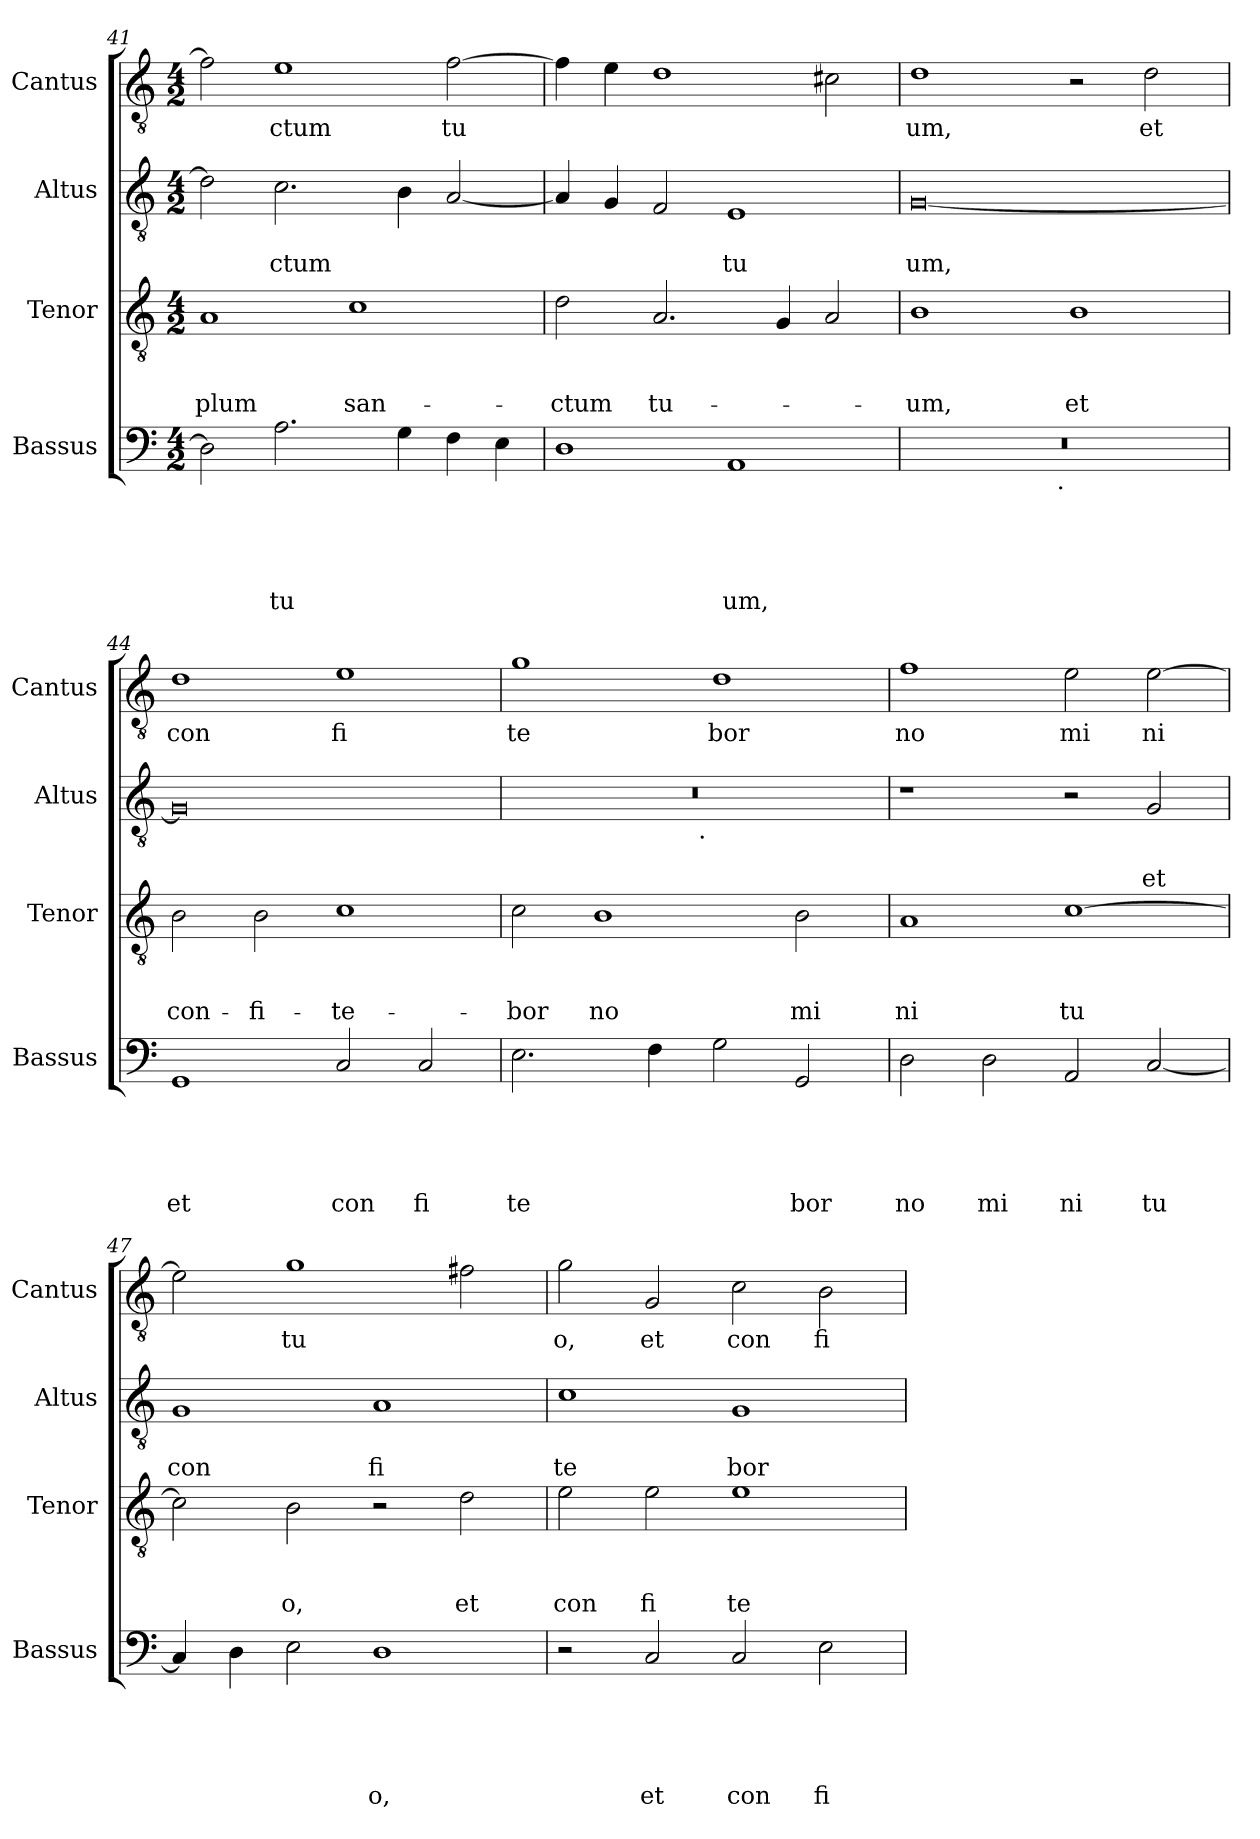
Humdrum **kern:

**kern	**text	**text	**text	**text	**text	**kern	**text	**text	**text	**kern	**text	**text	**kern	**text
*part4	*part4	*part4	*part4	*part4	*part4	*part3	*part3	*part3	*part3	*part2	*part2	*part2	*part1	*part1
*staff4	*staff4	*staff4	*staff4	*staff4	*staff4	*staff3	*staff3	*staff3	*staff3	*staff2	*staff2	*staff2	*staff1	*staff1
*I"Bassus	*	*	*	*	*	*I"Tenor	*	*	*	*I"Altus	*	*	*I"Cantus	*
*I'Bassus	*	*	*	*	*	*I'Tenor	*	*	*	*I'Altus	*	*	*I'Cantus	*
*clefF4	*	*	*	*	*	*clefGv2	*	*	*	*clefGv2	*	*	*clefGv2	*
*k[]	*	*	*	*	*	*k[]	*	*	*	*k[]	*	*	*k[]	*
*C:	*	*	*	*	*	*C:	*	*	*	*C:	*	*	*C:	*
*M4/2	*	*	*	*	*	*M4/2	*	*	*	*M4/2	*	*	*M4/2	*
=41	=41	=41	=41	=41	=41	=41	=41	=41	=41	=41	=41	=41	=41	=41
!	!	!	!	!	!	!	!	!	!LO:LY:b	!	!	!	!	!
2D\]	.	.	.	.	.	1A	.	.	-plum	2d\]	.	.	2f\]	.
!	!	!	!	!	!LO:LY:b	!	!	!	!	!	!	!LO:LY:b	!	!LO:LY:b
2.A\	.	.	.	.	tu	.	.	.	.	2.c\	.	ctum	1e	ctum
!	!	!	!	!	!	!	!	!	!LO:LY:b	!	!	!	!	!
.	.	.	.	.	.	1c	.	.	san-	.	.	.	.	.
4G\	.	.	.	.	.	.	.	.	.	4B\	.	.	.	.
!	!	!	!	!	!	!	!	!	!	!	!	!	!	!LO:LY:b
4F\	.	.	.	.	.	.	.	.	.	[<2A/	.	.	[>2f\	tu
4E\	.	.	.	.	.	.	.	.	.	.	.	.	.	.
=42	=42	=42	=42	=42	=42	=42	=42	=42	=42	=42	=42	=42	=42	=42
!	!	!	!	!	!	!	!	!	!LO:LY:b	!	!	!	!	!
1D	.	.	.	.	.	2d\	.	.	-ctum	4A/]	.	.	4f\]	.
.	.	.	.	.	.	.	.	.	.	4G/	.	.	4e\	.
!	!	!	!	!	!	!	!	!	!LO:LY:b	!	!	!	!	!
.	.	.	.	.	.	2.A/	.	.	tu-	2F/	.	.	1d	.
!	!	!	!	!	!LO:LY:b	!	!	!	!	!	!	!LO:LY:b	!	!
1AA	.	.	.	.	um,	.	.	.	.	1E	.	tu	.	.
.	.	.	.	.	.	4G/	.	.	.	.	.	.	.	.
.	.	.	.	.	.	2A/	.	.	.	.	.	.	2c#\	.
=43	=43	=43	=43	=43	=43	=43	=43	=43	=43	=43	=43	=43	=43	=43
!	!	!	!	!	!	!	!	!	!LO:LY:b	!	!	!LO:LY:b	!	!LO:LY:b
*^	*	*	*	*	*	*	*	*	*	*	*	*	*	*
0r	2ryy	.	.	.	.	.	1B	.	.	-um,	[<0G	.	um,	1d	um,
.	4...ryy	.	.	.	.	.	.	.	.	.	.	.	.	.	.
!	!LO:TX:b:t=.	!	!	!	!	!	!	!	!	!	!	!	!	!	!
.	1ryy	.	.	.	.	.	.	.	.	.	.	.	.	.	.
!	!	!	!	!	!	!	!	!	!	!LO:LY:b	!	!	!	!	!
.	.	.	.	.	.	.	1B	.	.	et	.	.	.	2r	.
!	!	!	!	!	!	!	!	!	!	!	!	!	!	!	!LO:LY:b
.	.	.	.	.	.	.	.	.	.	.	.	.	.	2d\	et
.	32ryy	.	.	.	.	.	.	.	.	.	.	.	.	.	.
=44	=44	=44	=44	=44	=44	=44	=44	=44	=44	=44	=44	=44	=44	=44	=44
!	!	!	!	!	!	!LO:LY:b	!	!	!	!LO:LY:b	!	!	!	!	!LO:LY:b
*v	*v	*	*	*	*	*	*	*	*	*	*	*	*	*	*
1GG	.	.	.	.	et	2B\	.	.	con-	0G]	.	.	1d	con
!	!	!	!	!	!	!	!	!	!LO:LY:b	!	!	!	!	!
.	.	.	.	.	.	2B\	.	.	-fi-	.	.	.	.	.
!	!	!	!	!	!LO:LY:b	!	!	!	!LO:LY:b	!	!	!	!	!LO:LY:b
2C/	.	.	.	.	con	1c	.	.	-te-	.	.	.	1e	fi
!	!	!	!	!	!LO:LY:b	!	!	!	!	!	!	!	!	!
2C/	.	.	.	.	fi	.	.	.	.	.	.	.	.	.
!!LO:LB:g=z
=45	=45	=45	=45	=45	=45	=45	=45	=45	=45	=45	=45	=45	=45	=45
!	!	!	!	!	!LO:LY:b	!	!	!	!LO:LY:b	!	!	!	!	!LO:LY:b
*	*	*	*	*	*	*	*	*	*	*^	*	*	*	*
2.E\	.	.	.	.	te	2c\	.	.	-bor	0r	2ryy	.	.	1g	te
!	!	!	!	!	!	!	!	!	!LO:LY:b	!	!	!	!	!	!
.	.	.	.	.	.	1B	.	.	no	.	4...ryy	.	.	.	.
4F\	.	.	.	.	.	.	.	.	.	.	.	.	.	.	.
!	!	!	!	!	!	!	!	!	!	!	!LO:TX:b:t=.	!	!	!	!
.	.	.	.	.	.	.	.	.	.	.	1ryy	.	.	.	.
!	!	!	!	!	!	!	!	!	!	!	!	!	!	!	!LO:LY:b
2G\	.	.	.	.	.	.	.	.	.	.	.	.	.	1d	bor
!	!	!	!	!	!LO:LY:b	!	!	!	!LO:LY:b	!	!	!	!	!	!
2GG/	.	.	.	.	bor	2B\	.	.	mi	.	.	.	.	.	.
.	.	.	.	.	.	.	.	.	.	.	32ryy	.	.	.	.
=46	=46	=46	=46	=46	=46	=46	=46	=46	=46	=46	=46	=46	=46	=46	=46
!	!	!	!	!	!LO:LY:b	!	!	!	!LO:LY:b	!	!	!	!	!	!LO:LY:b
*	*	*	*	*	*	*	*	*	*	*v	*v	*	*	*	*
2D\	.	.	.	.	no	1A	.	.	ni	1r	.	.	1f	no
!	!	!	!	!	!LO:LY:b	!	!	!	!	!	!	!	!	!
2D\	.	.	.	.	mi	.	.	.	.	.	.	.	.	.
!	!	!	!	!	!LO:LY:b	!	!	!	!LO:LY:b	!	!	!	!	!LO:LY:b
2AA/	.	.	.	.	ni	[>1c	.	.	tu	2r	.	.	2e\	mi
!	!	!	!	!	!LO:LY:b	!	!	!	!	!	!	!LO:LY:b	!	!LO:LY:b
[<2C/	.	.	.	.	tu	.	.	.	.	2G/	.	et	[>2e\	ni
=47	=47	=47	=47	=47	=47	=47	=47	=47	=47	=47	=47	=47	=47	=47
!	!	!	!	!	!	!	!	!	!	!	!	!LO:LY:b	!	!
4C/]	.	.	.	.	.	2c\]	.	.	.	1G	.	con	2e\]	.
4D\	.	.	.	.	.	.	.	.	.	.	.	.	.	.
!	!	!	!	!	!	!	!	!	!LO:LY:b	!	!	!	!	!LO:LY:b
2E\	.	.	.	.	.	2B\	.	.	o,	.	.	.	1g	tu
!	!	!	!	!	!LO:LY:b	!	!	!	!	!	!	!LO:LY:b	!	!
1D	.	.	.	.	o,	2r	.	.	.	1A	.	fi	.	.
!	!	!	!	!	!	!	!	!	!LO:LY:b	!	!	!	!	!
.	.	.	.	.	.	2d\	.	.	et	.	.	.	2f#\	.
=48	=48	=48	=48	=48	=48	=48	=48	=48	=48	=48	=48	=48	=48	=48
!	!	!	!	!	!	!	!	!	!LO:LY:b	!	!	!LO:LY:b	!	!LO:LY:b
2r	.	.	.	.	.	2e\	.	.	con	1c	.	te	2g\	o,
!	!	!	!	!	!LO:LY:b	!	!	!	!LO:LY:b	!	!	!	!	!LO:LY:b
2C/	.	.	.	.	et	2e\	.	.	fi	.	.	.	2G/	et
!	!	!	!	!	!LO:LY:b	!	!	!	!LO:LY:b	!	!	!LO:LY:b	!	!LO:LY:b
2C/	.	.	.	.	con	1e	.	.	te	1G	.	bor	2c\	con
!	!	!	!	!	!LO:LY:b	!	!	!	!	!	!	!	!	!LO:LY:b
2E\	.	.	.	.	fi	.	.	.	.	.	.	.	2B\	fi
=	=	=	=	=	=	=	=	=	=	=	=	=	=	=
*-	*-	*-	*-	*-	*-	*-	*-	*-	*-	*-	*-	*-	*-	*-
